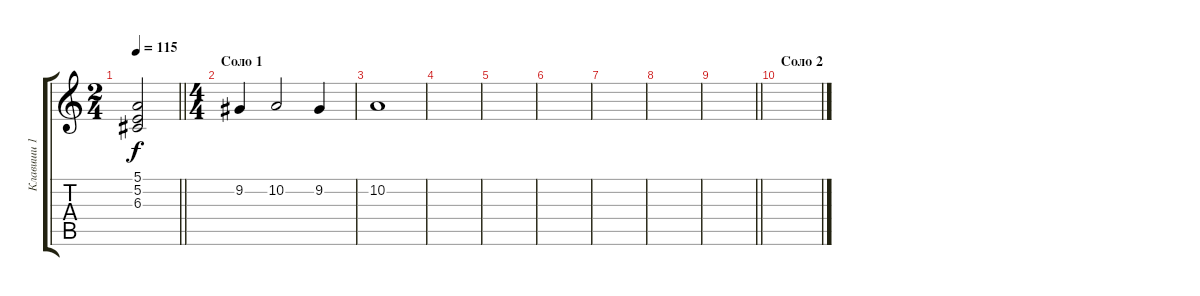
\track ("Клавиши 1" "Клавиши 1") {instrument stringensemble1}
\staff {score tabs}
\tuning (E4 B3 G3 D3 A2 D2) {hide}
\ts (2 4)
\tempo 115
\clef g2
\barLineRight lightlight
\ks c
(5.1 5.2 6.3).2{dy f} |
\ts (4 4)
\section ("" "Соло 1")
9.2.4 10.2.2 9.2.4 |
10.2.1 |
|
|
|
|
|
\barLineRight lightlight
|
\section ("" "Соло 2")
